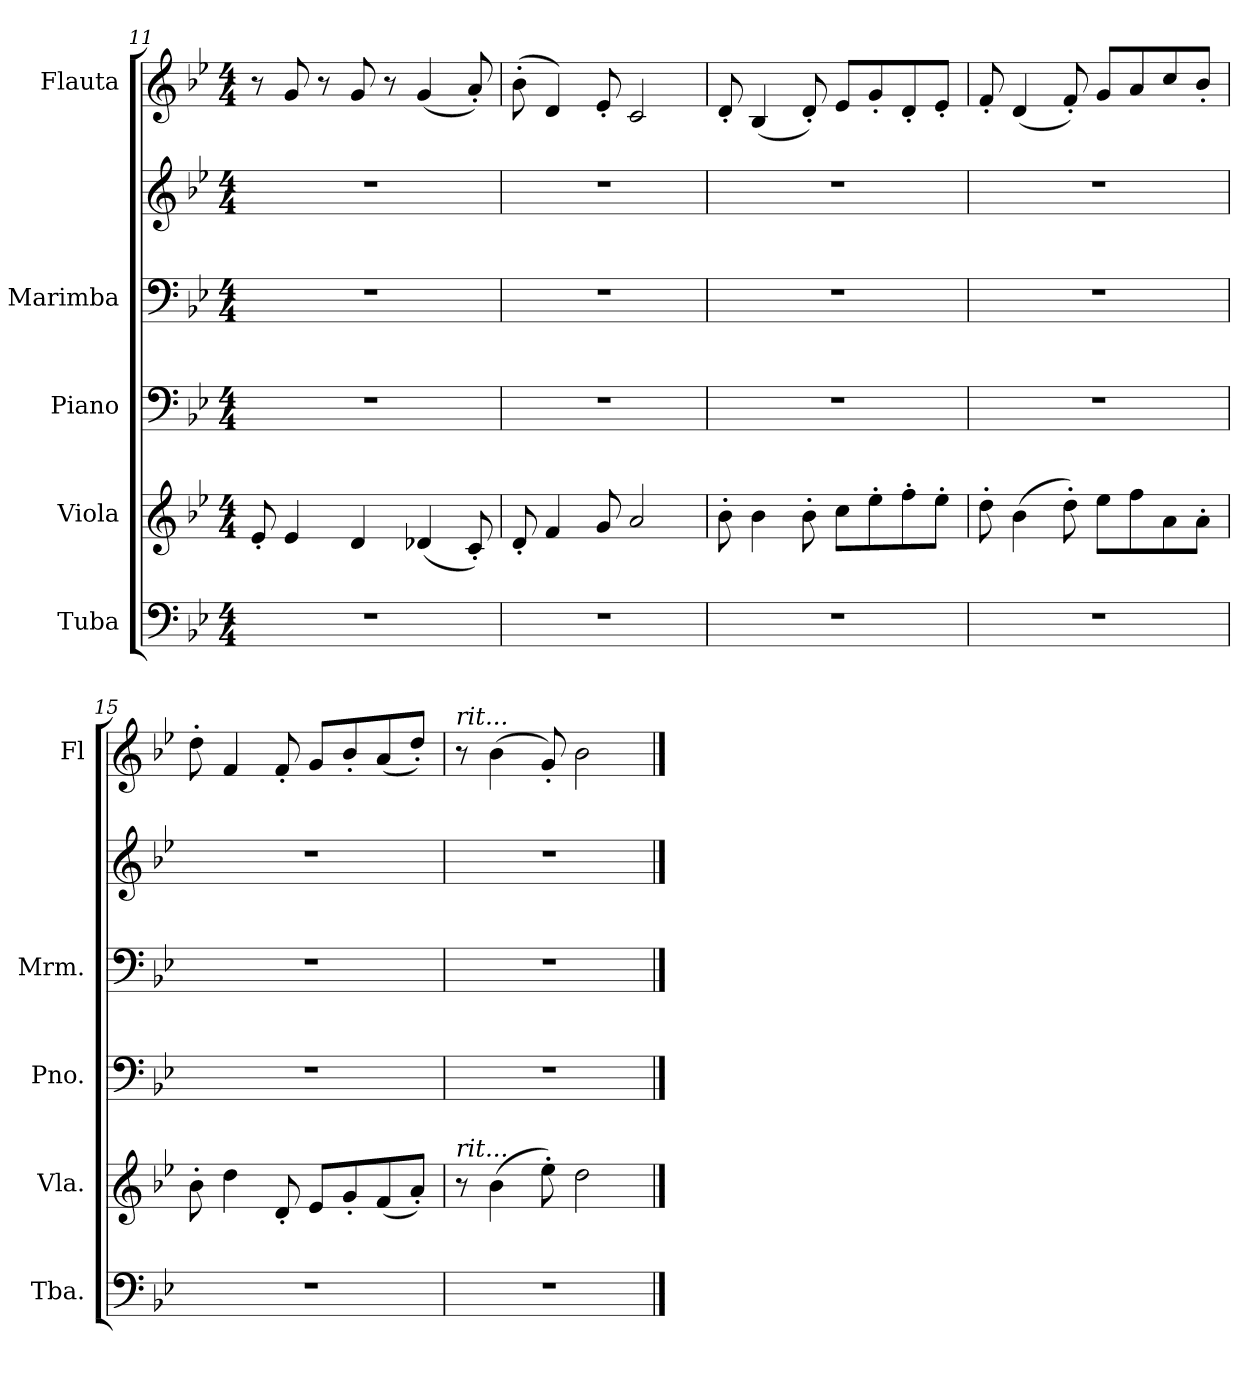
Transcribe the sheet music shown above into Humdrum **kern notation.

**kern	**kern	**kern	**kern	**kern	**kern
*part5	*part4	*part3	*part2	*part2	*part1
*staff6	*staff5	*staff4	*staff3	*staff2	*staff1
*I"Tuba	*I"Viola	*I"Piano	*I"Marimba	*	*I"Flauta
*I'Tba.	*I'Vla.	*I'Pno.	*I'Mrm.	*	*I'Fl
*clefF4	*clefG2	*clefF4	*clefF4	*clefG2	*clefG2
*k[b-e-]	*k[b-e-]	*k[b-e-]	*k[b-e-]	*k[b-e-]	*k[b-e-]
*M4/4	*M4/4	*M4/4	*M4/4	*M4/4	*M4/4
=11	=11	=11	=11	=11	=11
1r	8e-'/	1r	1r	1r	8r
.	4e-/	.	.	.	8g/
.	.	.	.	.	8r
.	4d/	.	.	.	8g/
.	.	.	.	.	8r
.	(<4d-X/	.	.	.	(<4g/
.	8c'/)	.	.	.	8a'/)
=12	=12	=12	=12	=12	=12
1r	8d'/	1r	1r	1r	(>8b-'\
.	4f/	.	.	.	4d/)
.	8g/	.	.	.	8e-'/
.	2a/	.	.	.	2c/
!!LO:PB:g=z
=13	=13	=13	=13	=13	=13
1r	8b-'\	1r	1r	1r	8d'/
.	4b-\	.	.	.	(<4B-/
.	8b-'\	.	.	.	8d'/)
.	8cc\L	.	.	.	8e-/L
.	8ee-'\	.	.	.	8g'/
.	8ff'\	.	.	.	8d'/
.	8ee-'\J	.	.	.	8e-'/J
!!LO:LB:g=z
=14	=14	=14	=14	=14	=14
1r	8dd'\	1r	1r	1r	8f'/
.	(>4b-\	.	.	.	(<4d/
.	8dd'\)	.	.	.	8f'/)
.	8ee-\L	.	.	.	8g/L
.	8ff\	.	.	.	8a/
.	8a\	.	.	.	8cc/
.	8a'\J	.	.	.	8b-'/J
=15	=15	=15	=15	=15	=15
1r	8b-'\	1r	1r	1r	8dd'\
.	4dd\	.	.	.	4f/
.	8d'/	.	.	.	8f'/
.	8e-/L	.	.	.	8g/L
.	8g'/	.	.	.	8b-'/
.	(<8f/	.	.	.	(<8a/
.	8a'/J)	.	.	.	8dd'/J)
=16	=16	=16	=16	=16	=16
!	!	!	!	!	!LO:TX:a:i:t=rit...
!	!LO:TX:a:i:t=rit...	!	!	!	!
1r	8r	1r	1r	1r	8r
.	(>4b-\	.	.	.	(>4b-\
.	8ee-'\)	.	.	.	8g'/)
.	2dd\	.	.	.	2b-\
==	==	==	==	==	==
*-	*-	*-	*-	*-	*-
